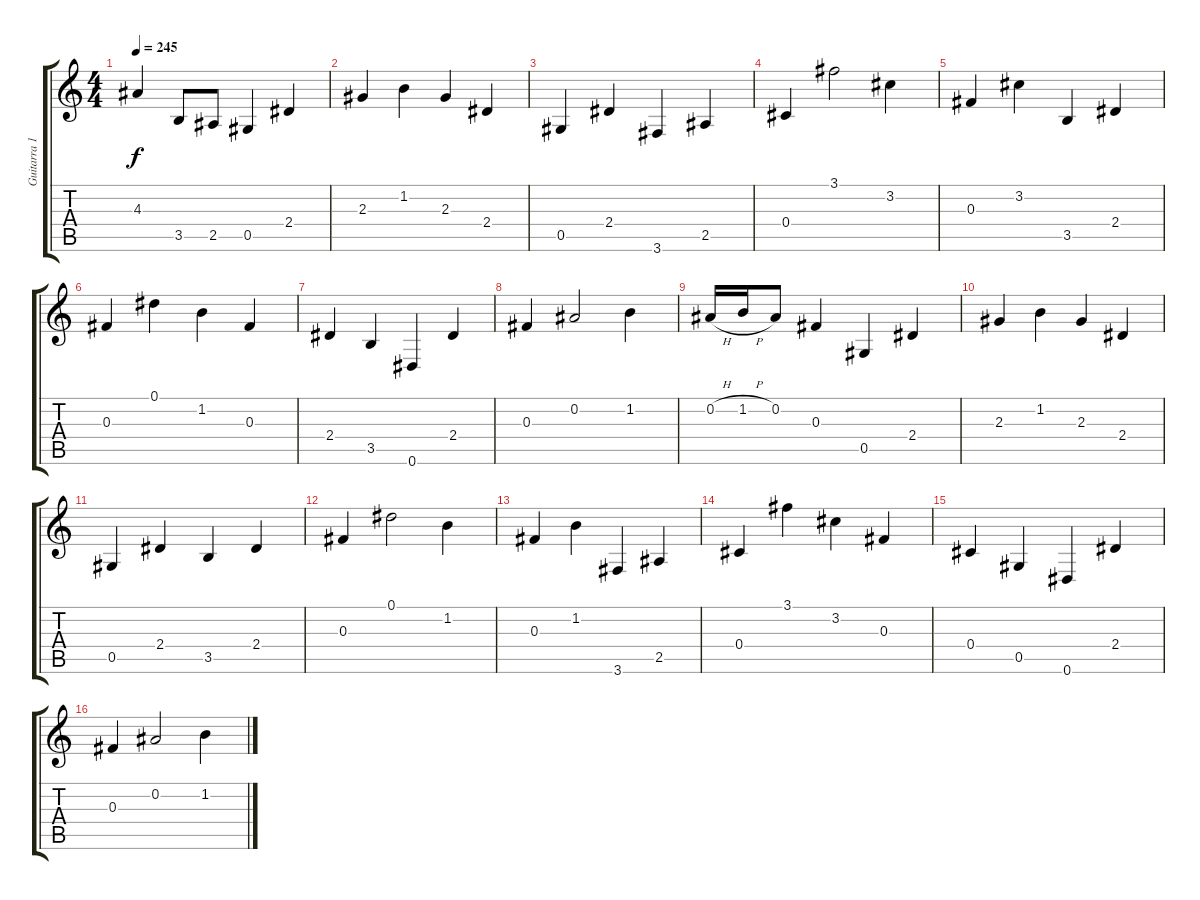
\track ("Guitarra 1" "Guitarra 1") {instrument acousticguitarsteel}
\staff {score tabs}
\tuning (Eb4 Bb3 Gb3 Db3 Ab2 Eb2) {hide}
\ts (4 4)
\tempo 245
\clef g2
\ks c
4.3{t}.4{dy f} 3.5.8 2.5.8 0.5.4 2.4.4 |
2.3.4 1.2.4 2.3.4 2.4.4 |
0.5.4 2.4.4 3.6.4 2.5.4 |
0.4.4 3.1.2 3.2.4 |
0.3.4 3.2.4 3.5.4 2.4.4 |
0.3.4 0.1.4 1.2.4 0.3.4 |
2.4.4 3.5.4 0.6.4 2.4.4 |
0.3.4 0.2.2 1.2.4 |
0.2{h}.16 1.2{h}.16 0.2.8 0.3.4 0.5.4 2.4.4 |
2.3.4 1.2.4 2.3.4 2.4.4 |
0.5.4 2.4.4 3.5.4 2.4.4 |
0.3.4 0.1.2 1.2.4 |
0.3.4 1.2.4 3.6.4 2.5.4 |
0.4.4 3.1.4 3.2.4 0.3.4 |
0.4.4 0.5.4 0.6.4 2.4.4 |
0.3.4 0.2.2 1.2.4
